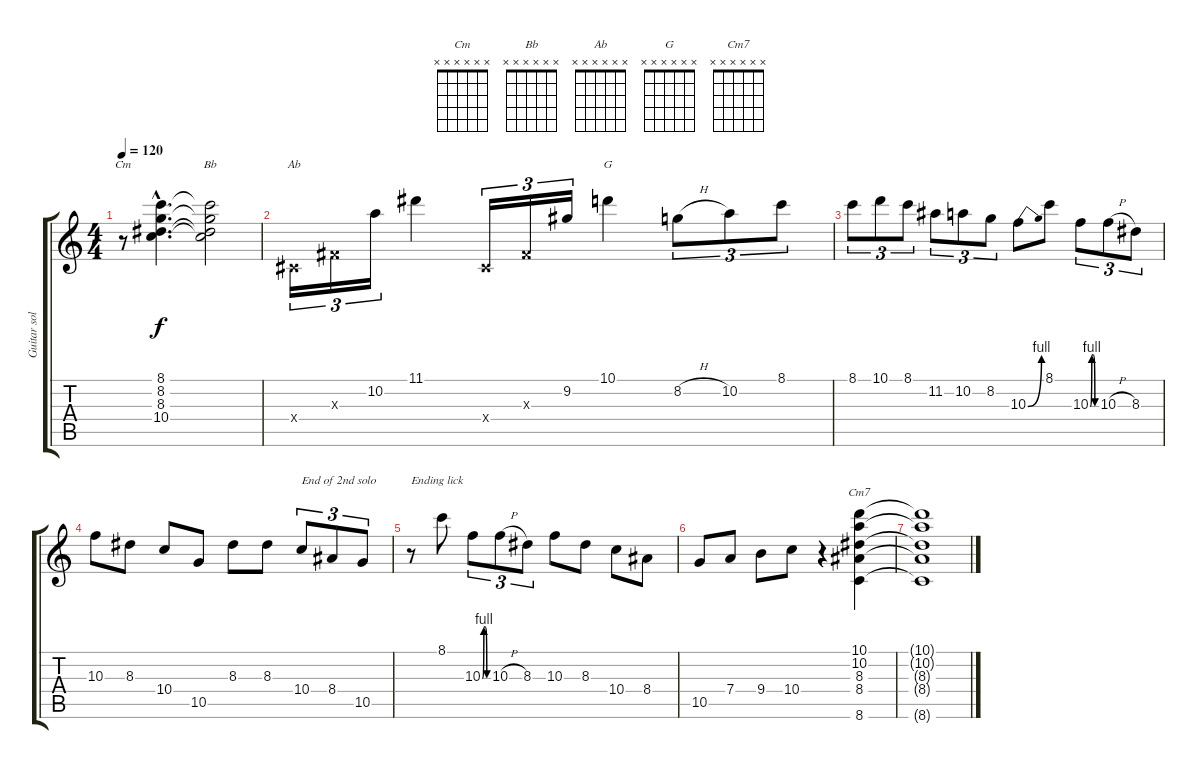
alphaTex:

\track ("Guitar solo" "Guitar sol") {instrument electricguitarclean}
\staff {score tabs}
\tuning (E4 B3 G3 D3 A2 E2) {hide}
\chord ("Cm" x x x x x x) {firstfret 0}
\chord ("Bb" x x x x x x) {firstfret 0}
\chord ("Ab" x x x x x x) {firstfret 0}
\chord ("G" x x x x x x) {firstfret 0}
\chord ("Cm7" x x x x x x) {firstfret 0}
\ts (4 4)
\tempo 120
\clef g2
\ks c
r.8{ch "Cm" dy f} (8.1{hac} 8.2{hac} 8.3{hac} 10.4{hac}).4{d} (8.1{t} 8.2{t} 8.3{t} 10.4{t}).2{ch "Bb"} |
-1.4{x}.16{tu (3 2) ch "Ab"} -1.3{x}.16{tu (3 2)} 10.2.16{tu (3 2)} 11.1.4 -1.4{x}.16{tu (3 2)} -1.3{x}.16{tu (3 2)} 9.2.16{tu (3 2)} 10.1.4{ch "G"} 8.2{h}.8{tu (3 2)} 10.2.8{tu (3 2)} 8.1.8{tu (3 2)} |
8.1.8{tu (3 2)} 10.1.8{tu (3 2)} 8.1.8{tu (3 2)} 11.2.8{tu (3 2)} 10.2.8{tu (3 2)} 8.2.8{tu (3 2)} 10.3{be (bend 0 0 60 4)}.8 8.1.8 10.3{be (custom 0 0 15 4 30 4 45 0 60 0)}.8{tu (3 2)} 10.3{h}.8{tu (3 2)} 8.3.8{tu (3 2)} |
10.3.8 8.3.8 10.4.8 10.5.8 8.3.8 8.3.8 10.4.8{tu (3 2) txt "End of 2nd solo"} 8.4.8{tu (3 2)} 10.5.8{tu (3 2)} |
r.8{txt "Ending lick"} 8.1.8 10.3{be (custom 0 0 15 4 30 4 45 0 60 0)}.8{tu (3 2)} 10.3{h}.8{tu (3 2)} 8.3.8{tu (3 2)} 10.3.8 8.3.8 10.4.8 8.4.8 |
10.5.8 7.4.8 9.4.8 10.4.8 r.4 (10.1 10.2 8.3 8.4 8.6).4{ch "Cm7"} |
(10.1{t} 10.2{t} 8.3{t} 8.4{t} 8.6{t}).1
